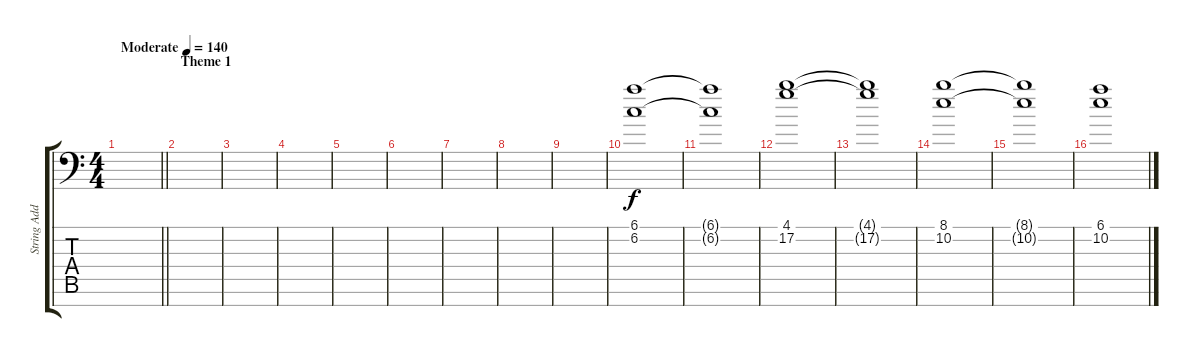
\track ("String Additional" "String Add") {instrument stringensemble1}
\staff {score tabs}
\tuning (Eb5 Gb4 Bb3 Db3 E2 G1 C1) {hide}
\ts (4 4)
\tempo (140 "Moderate")
\clef f4
\barLineRight lightlight
\ks c
|
\section ("" "Theme 1")
|
|
|
|
|
|
|
|
(6.1 6.2).1 |
(6.1{t} 6.2{t}).1 |
(4.1 17.2).1 |
(4.1{t} 17.2{t}).1 |
(8.1 10.2).1 |
(8.1{t} 10.2{t}).1 |
(6.1 10.2).1
